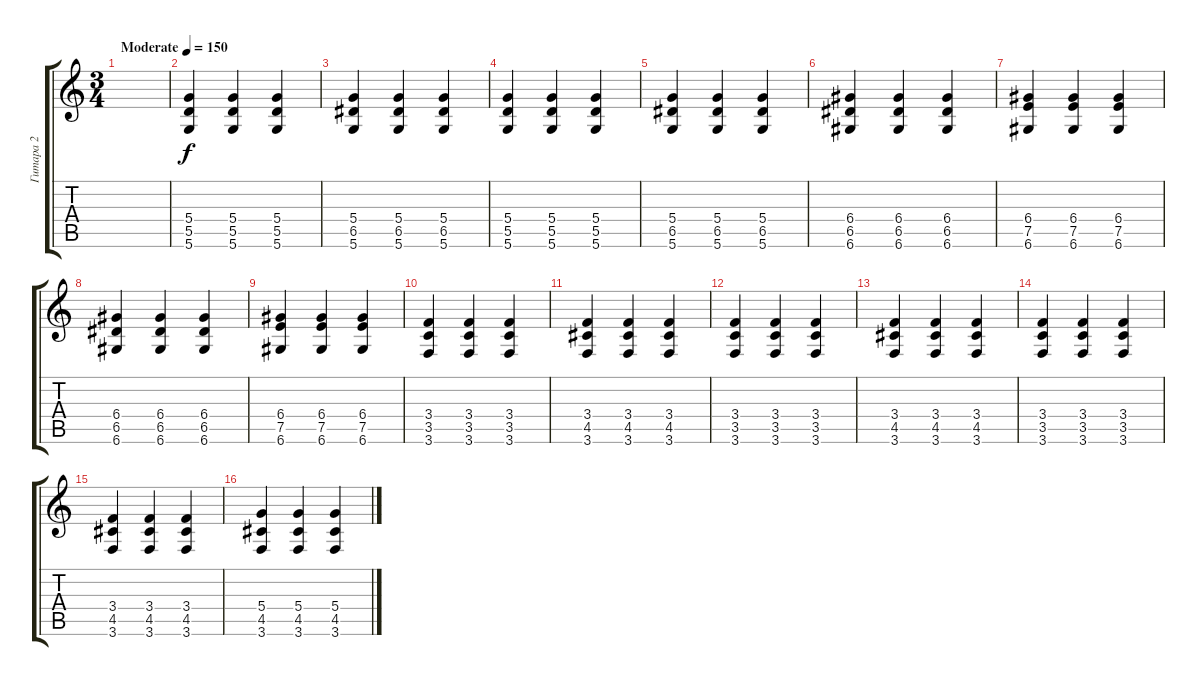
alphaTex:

\track ("Гитара 2" "Гитара 2") {instrument distortionguitar}
\staff {score tabs}
\tuning (E4 B3 G3 D3 A2 D2) {hide}
\ts (3 4)
\tempo (150 "Moderate")
\clef g2
\ks c
|
(5.4 5.5 5.6).4 (5.4 5.5 5.6).4 (5.4 5.5 5.6).4 |
(5.4 6.5 5.6).4 (5.4 6.5 5.6).4 (5.4 6.5 5.6).4 |
(5.4 5.5 5.6).4 (5.4 5.5 5.6).4 (5.4 5.5 5.6).4 |
(5.4 6.5 5.6).4 (5.4 6.5 5.6).4 (5.4 6.5 5.6).4 |
(6.4 6.5 6.6).4 (6.4 6.5 6.6).4 (6.4 6.5 6.6).4 |
(6.4 7.5 6.6).4 (6.4 7.5 6.6).4 (6.4 7.5 6.6).4 |
(6.4 6.5 6.6).4 (6.4 6.5 6.6).4 (6.4 6.5 6.6).4 |
(6.4 7.5 6.6).4 (6.4 7.5 6.6).4 (6.4 7.5 6.6).4 |
(3.4 3.5 3.6).4 (3.4 3.5 3.6).4 (3.4 3.5 3.6).4 |
(3.4 4.5 3.6).4 (3.4 4.5 3.6).4 (3.4 4.5 3.6).4 |
(3.4 3.5 3.6).4 (3.4 3.5 3.6).4 (3.4 3.5 3.6).4 |
(3.4 4.5 3.6).4 (3.4 4.5 3.6).4 (3.4 4.5 3.6).4 |
(3.4 3.5 3.6).4 (3.4 3.5 3.6).4 (3.4 3.5 3.6).4 |
(3.4 4.5 3.6).4 (3.4 4.5 3.6).4 (3.4 4.5 3.6).4 |
(5.4 4.5 3.6).4 (5.4 4.5 3.6).4 (5.4 4.5 3.6).4
